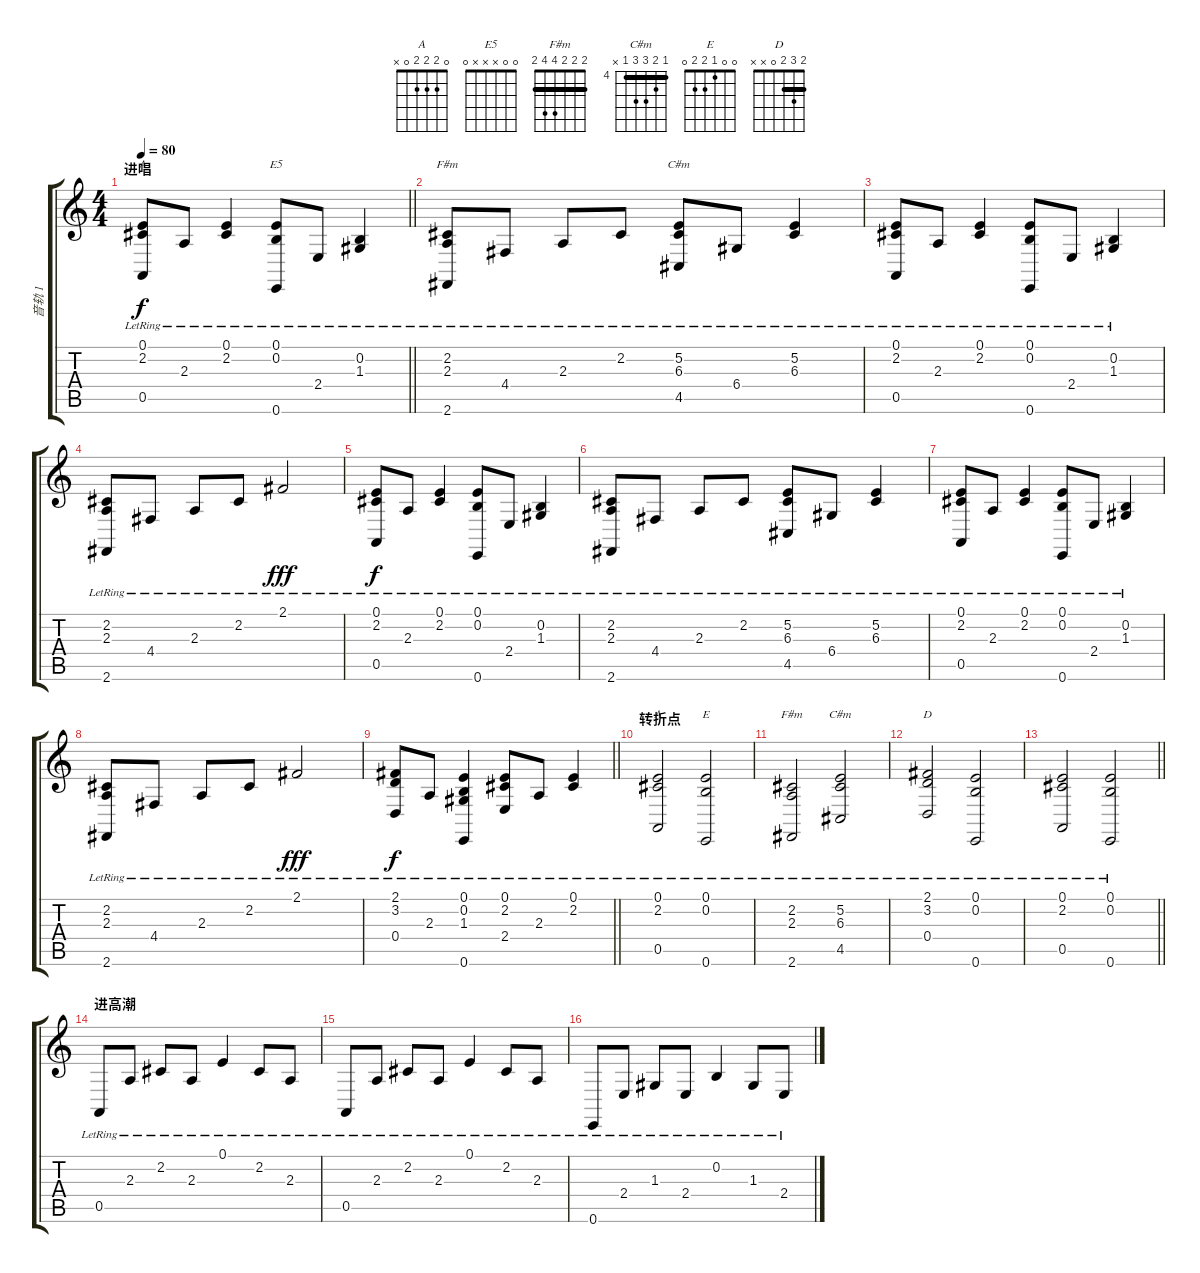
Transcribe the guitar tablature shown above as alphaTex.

\track ("音轨 1" "音轨 1") {instrument brightacousticpiano}
\staff {score tabs}
\tuning (E4 B3 G3 D3 A2 E2) {hide}
\chord ("A" 0 2 x x 0 x)
\chord ("E5" 0 0 x x x 0)
\chord ("F#m" x 2 2 x x 2) {barre 2}
\chord ("C#m" x 5 6 x 4 x) {firstfret 4}
\chord ("A" 0 2 2 2 0 x)
\chord ("E" 0 0 1 2 2 0)
\chord ("F#m" 2 2 2 4 4 2) {barre 2}
\chord ("C#m" 4 5 6 6 4 x) {firstfret 4 barre 4}
\chord ("D" 2 3 2 0 x x) {barre 2}
\ts (4 4)
\section ("" "进唱")
\tempo 80
\clef g2
\barLineRight lightlight
\ks c
(0.1{lr} 2.2{lr} 0.5{lr}).8{ch "A" dy f} 2.3{lr}.8 (0.1{lr} 2.2{lr}).4 (0.1{lr} 0.2{lr} 0.6{lr}).8{ch "E5"} 2.4{lr}.8 (0.2{lr} 1.3{lr}).4 |
(2.2{lr} 2.3{lr} 2.6{lr}).8{ch "F#m"} 4.4{lr}.8 2.3{lr}.8 2.2{lr}.8 (5.2{lr} 6.3{lr} 4.5{lr}).8{ch "C#m"} 6.4{lr}.8 (5.2{lr} 6.3{lr}).4 |
(0.1{lr} 2.2{lr} 0.5{lr}).8 2.3{lr}.8 (0.1{lr} 2.2{lr}).4 (0.1{lr} 0.2{lr} 0.6{lr}).8 2.4{lr}.8 (0.2{lr} 1.3{lr}).4 |
(2.2{lr} 2.3{lr} 2.6{lr}).8 4.4{lr}.8 2.3{lr}.8 2.2{lr}.8 2.1{lr}.2{dy fff} |
(0.1{lr} 2.2{lr} 0.5{lr}).8{dy f} 2.3{lr}.8 (0.1{lr} 2.2{lr}).4 (0.1{lr} 0.2{lr} 0.6{lr}).8 2.4{lr}.8 (0.2{lr} 1.3{lr}).4 |
(2.2{lr} 2.3{lr} 2.6{lr}).8 4.4{lr}.8 2.3{lr}.8 2.2{lr}.8 (5.2{lr} 6.3{lr} 4.5{lr}).8 6.4{lr}.8 (5.2{lr} 6.3{lr}).4 |
(0.1{lr} 2.2{lr} 0.5{lr}).8 2.3{lr}.8 (0.1{lr} 2.2{lr}).4 (0.1{lr} 0.2{lr} 0.6{lr}).8 2.4{lr}.8 (0.2{lr} 1.3{lr}).4 |
(2.2{lr} 2.3{lr} 2.6{lr}).8 4.4{lr}.8 2.3{lr}.8 2.2{lr}.8 2.1{lr}.2{dy fff} |
\barLineRight lightlight
(2.1{lr} 3.2{lr} 0.4{lr}).8{dy f} 2.3{lr}.8 (0.1{lr} 0.2{lr} 1.3{lr} 0.6{lr}).4 (0.1{lr} 2.2{lr} 2.4{lr}).8 2.3{lr}.8 (0.1{lr} 2.2{lr}).4 |
\section ("" "转折点")
(0.1{lr} 2.2{lr} 0.5{lr}).2{ch "A"} (0.1{lr} 0.2{lr} 0.6{lr}).2{ch "E"} |
(2.2{lr} 2.3{lr} 2.6{lr}).2{ch "F#m"} (5.2{lr} 6.3{lr} 4.5{lr}).2{ch "C#m"} |
(2.1{lr} 3.2{lr} 0.4{lr}).2{ch "D"} (0.1{lr} 0.2{lr} 0.6{lr}).2 |
\barLineRight lightlight
(0.1{lr} 2.2{lr} 0.5{lr}).2 (0.1{lr} 0.2{lr} 0.6{lr}).2 |
\section ("" "进高潮")
0.5{lr}.8 2.3{lr}.8 2.2{lr}.8 2.3{lr}.8 0.1{lr}.4 2.2{lr}.8 2.3{lr}.8 |
0.5{lr}.8 2.3{lr}.8 2.2{lr}.8 2.3{lr}.8 0.1{lr}.4 2.2{lr}.8 2.3{lr}.8 |
0.6{lr}.8 2.4{lr}.8 1.3{lr}.8 2.4{lr}.8 0.2{lr}.4 1.3{lr}.8 2.4{lr}.8
